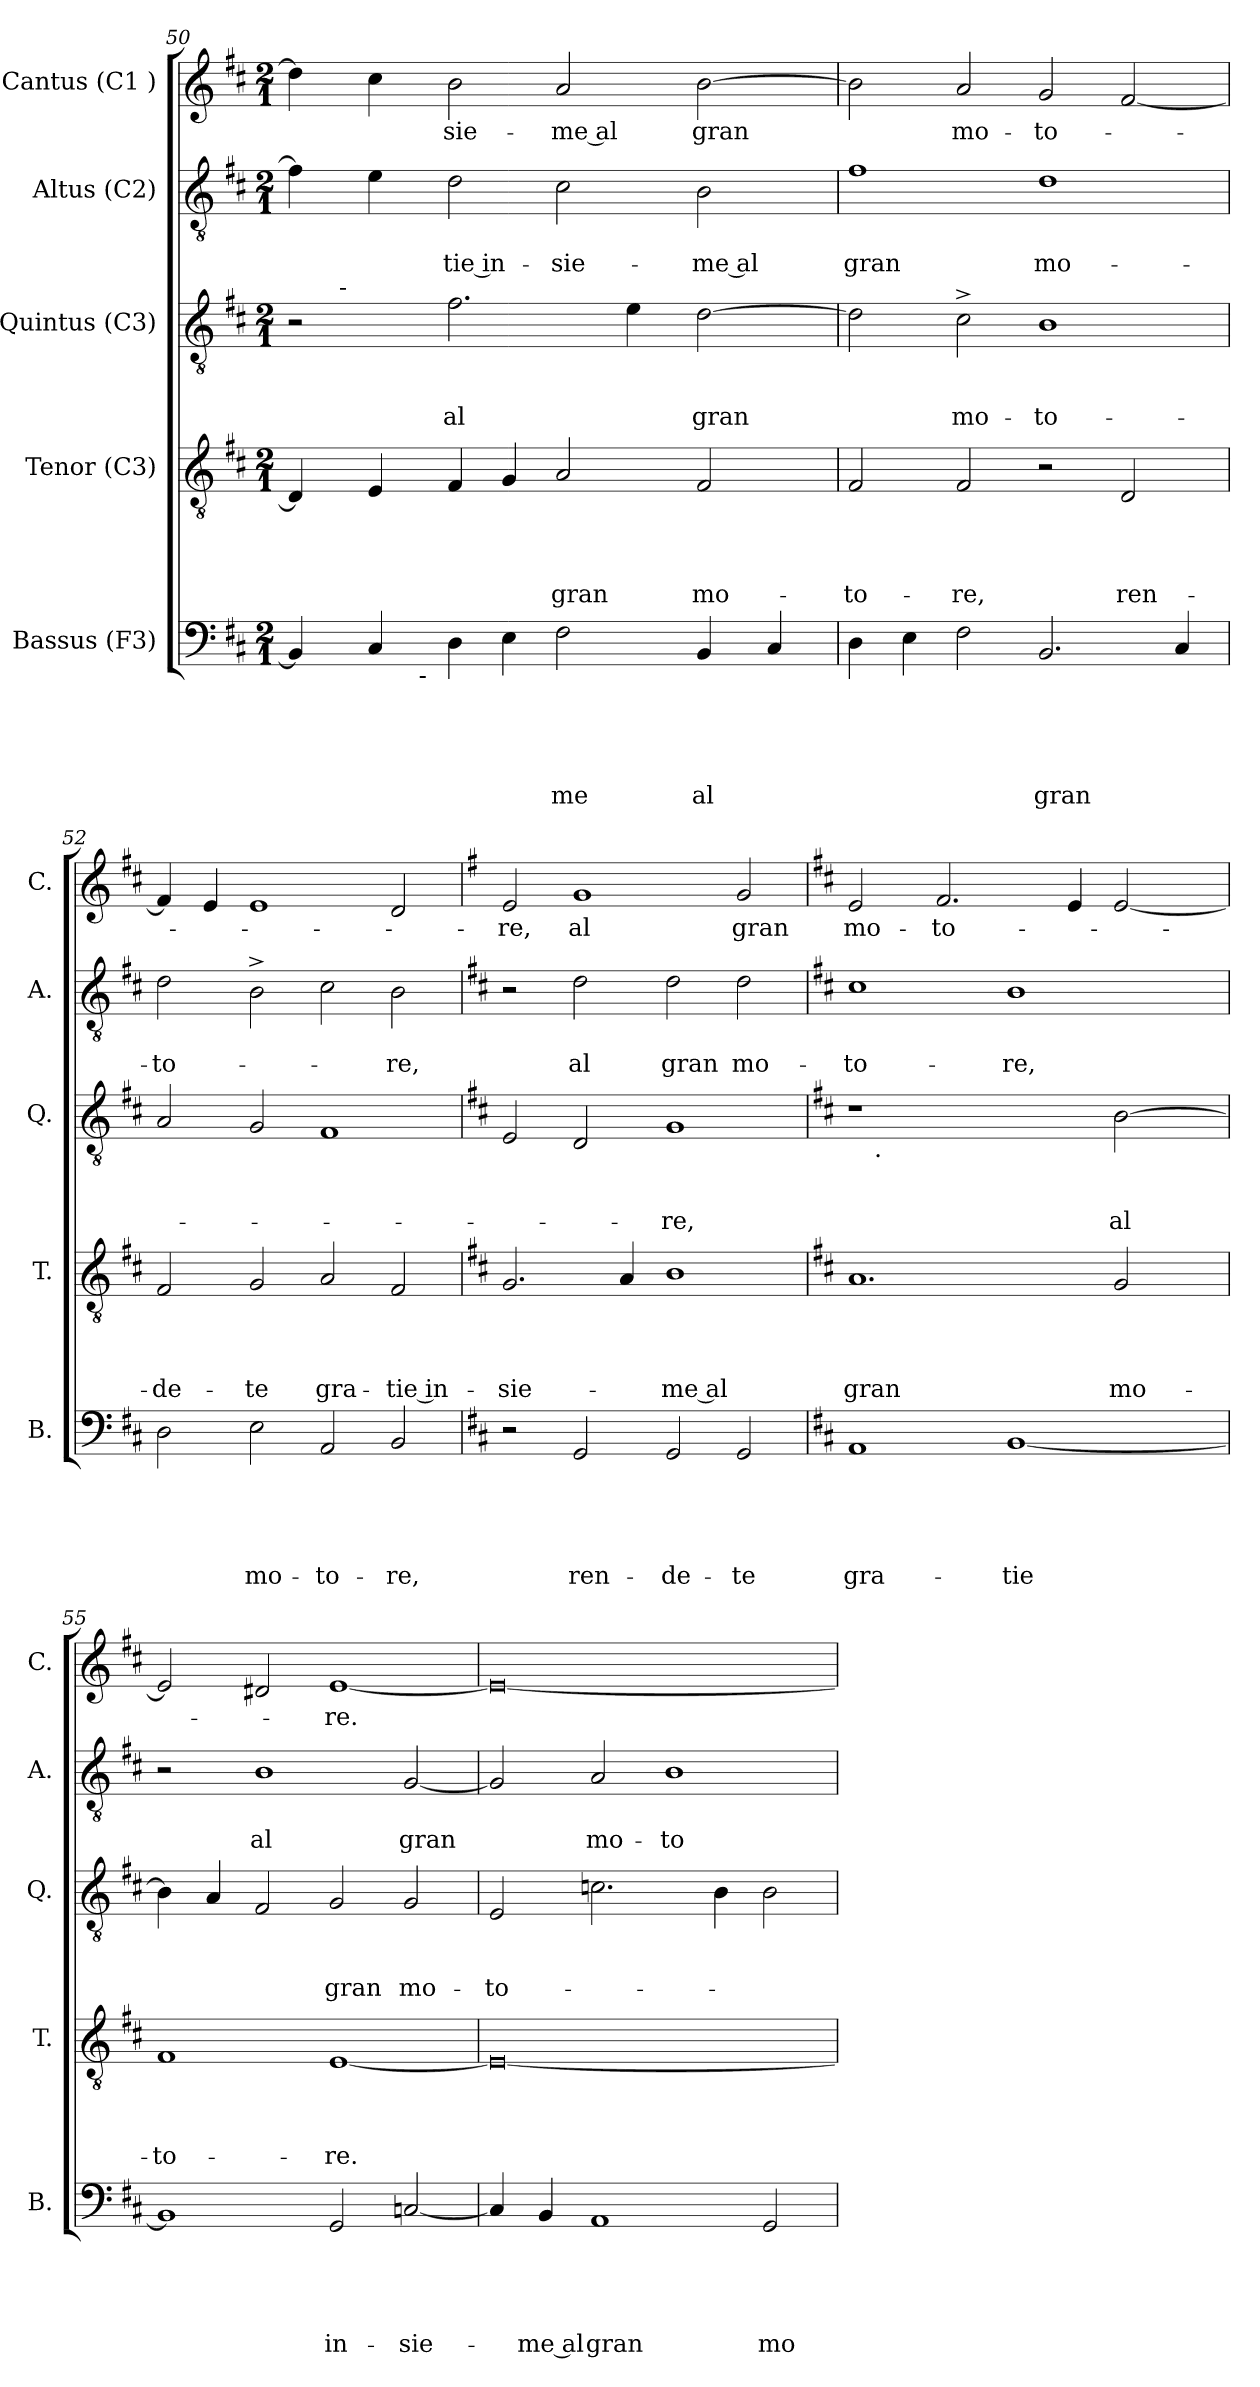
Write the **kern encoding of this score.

**kern	**text	**text	**text	**text	**text	**kern	**text	**text	**text	**text	**kern	**text	**text	**text	**kern	**text	**text	**kern	**text
*part5	*part5	*part5	*part5	*part5	*part5	*part4	*part4	*part4	*part4	*part4	*part3	*part3	*part3	*part3	*part2	*part2	*part2	*part1	*part1
*staff5	*staff5	*staff5	*staff5	*staff5	*staff5	*staff4	*staff4	*staff4	*staff4	*staff4	*staff3	*staff3	*staff3	*staff3	*staff2	*staff2	*staff2	*staff1	*staff1
*I"Bassus (F3)	*	*	*	*	*	*I"Tenor (C3)	*	*	*	*	*I"Quintus (C3)	*	*	*	*I"Altus (C2)	*	*	*I"Cantus (C1 )	*
*I'B.	*	*	*	*	*	*I'T.	*	*	*	*	*I'Q.	*	*	*	*I'A.	*	*	*I'C.	*
!!LO:PB:g=z
*clefF4	*	*	*	*	*	*clefGv2	*	*	*	*	*clefGv2	*	*	*	*clefGv2	*	*	*clefG2	*
*k[f#c#]	*	*	*	*	*	*k[f#c#]	*	*	*	*	*k[f#c#]	*	*	*	*k[f#c#]	*	*	*k[f#c#]	*
*D:	*	*	*	*	*	*D:	*	*	*	*	*D:	*	*	*	*D:	*	*	*D:	*
*M2/1	*	*	*	*	*	*M2/1	*	*	*	*	*M2/1	*	*	*	*M2/1	*	*	*M2/1	*
=50	=50	=50	=50	=50	=50	=50	=50	=50	=50	=50	=50	=50	=50	=50	=50	=50	=50	=50	=50
*^	*	*	*	*	*	*	*	*	*	*	*^	*	*	*	*	*	*	*	*
4BB/]	4ryy	.	.	.	.	.	4D/]	.	.	.	.	2r	8ryy	.	.	.	4f#\]	.	.	4dd\]	.
.	.	.	.	.	.	.	.	.	.	.	.	.	32ryy	.	.	.	.	.	.	.	.
!	!	!	!	!	!	!	!	!	!	!	!	!	!LO:TX:a:t=-	!	!	!	!	!	!	!	!
.	.	.	.	.	.	.	.	.	.	.	.	.	1ryy	.	.	.	.	.	.	.	.
4C#/	8ryy	.	.	.	.	.	4E/	.	.	.	.	.	.	.	.	.	4e\	.	.	4cc#\	.
.	32ryy	.	.	.	.	.	.	.	.	.	.	.	.	.	.	.	.	.	.	.	.
!	!LO:TX:b:t=-	!	!	!	!	!	!	!	!	!	!	!	!	!	!	!	!	!	!	!	!
.	1ryy	.	.	.	.	.	.	.	.	.	.	.	.	.	.	.	.	.	.	.	.
!	!	!	!	!	!	!	!	!	!	!	!	!	!	!	!	!LO:LY:b	!	!	!LO:LY:b:rj	!	!LO:LY:b
4D\	.	.	.	.	.	.	4F#/	.	.	.	.	2.f#\	.	.	.	al	2d\	.	-tie in-	2b\	-sie-
4E\	.	.	.	.	.	.	4G/	.	.	.	.	.	.	.	.	.	.	.	.	.	.
!	!	!	!	!	!	!LO:LY:b	!	!	!	!	!LO:LY:b	!	!	!	!	!	!	!	!LO:LY:b	!	!LO:LY:b:rj
2F#\	.	.	.	.	.	-me	2A/	.	.	.	gran	.	.	.	.	.	2c#\	.	-sie-	2a/	-me al
.	.	.	.	.	.	.	.	.	.	.	.	.	2ryy	.	.	.	.	.	.	.	.
.	.	.	.	.	.	.	.	.	.	.	.	4e\	.	.	.	.	.	.	.	.	.
.	2ryy	.	.	.	.	.	.	.	.	.	.	.	.	.	.	.	.	.	.	.	.
!	!	!	!	!	!	!LO:LY:b	!	!	!	!	!LO:LY:b	!	!	!	!	!LO:LY:b	!	!	!LO:LY:b:rj	!	!LO:LY:b
4BB/	.	.	.	.	.	al	2F#/	.	.	.	mo-	[>2d\	.	.	.	gran	2B\	.	-me al	[>2b\	gran
.	.	.	.	.	.	.	.	.	.	.	.	.	4ryy	.	.	.	.	.	.	.	.
4C#/	.	.	.	.	.	.	.	.	.	.	.	.	.	.	.	.	.	.	.	.	.
.	16.ryy	.	.	.	.	.	.	.	.	.	.	.	16.ryy	.	.	.	.	.	.	.	.
=51	=51	=51	=51	=51	=51	=51	=51	=51	=51	=51	=51	=51	=51	=51	=51	=51	=51	=51	=51	=51	=51
!	!	!	!	!	!	!	!	!	!	!	!LO:LY:b	!	!	!	!	!	!	!	!LO:LY:b	!	!
*v	*v	*	*	*	*	*	*	*	*	*	*	*v	*v	*	*	*	*	*	*	*	*
4D\	.	.	.	.	.	2F#/	.	.	.	-to-	2d\]	.	.	.	1f#	.	gran	2b\]	.
4E\	.	.	.	.	.	.	.	.	.	.	.	.	.	.	.	.	.	.	.
!	!	!	!	!	!	!	!	!	!	!LO:LY:b	!	!	!	!LO:LY:b	!	!	!	!	!LO:LY:b
2F#\	.	.	.	.	.	2F#/	.	.	.	-re,	2c#^>\	.	.	mo-	.	.	.	2a/	mo-
!	!	!	!	!	!LO:LY:b	!	!	!	!	!	!	!	!	!LO:LY:b	!	!	!LO:LY:b	!	!LO:LY:b
2.BB/	.	.	.	.	gran	2r	.	.	.	.	1B	.	.	-to-	1d	.	mo-	2g/	-to-
!	!	!	!	!	!	!	!	!	!	!LO:LY:b	!	!	!	!	!	!	!	!	!
.	.	.	.	.	.	2D/	.	.	.	ren-	.	.	.	.	.	.	.	[<2f#/	.
4C#/	.	.	.	.	.	.	.	.	.	.	.	.	.	.	.	.	.	.	.
=52	=52	=52	=52	=52	=52	=52	=52	=52	=52	=52	=52	=52	=52	=52	=52	=52	=52	=52	=52
!	!	!	!	!	!	!	!	!	!	!LO:LY:b	!	!	!	!	!	!	!LO:LY:b	!	!
2D\	.	.	.	.	.	2F#/	.	.	.	-de-	2A/	.	.	.	2d\	.	-to-	4f#/]	.
.	.	.	.	.	.	.	.	.	.	.	.	.	.	.	.	.	.	4e/	.
!	!	!	!	!	!LO:LY:b	!	!	!	!	!LO:LY:b	!	!	!	!	!	!	!	!	!
2E\	.	.	.	.	mo-	2G/	.	.	.	-te	2G/	.	.	.	2B^>\	.	.	1e	.
!	!	!	!	!	!LO:LY:b	!	!	!	!	!LO:LY:b	!	!	!	!	!	!	!	!	!
2AA/	.	.	.	.	-to-	2A/	.	.	.	gra-	1F#	.	.	.	2c#\	.	.	.	.
!	!	!	!	!	!LO:LY:b	!	!	!	!	!LO:LY:b:rj	!	!	!	!	!	!	!LO:LY:b	!	!
2BB/	.	.	.	.	-re,	2F#/	.	.	.	-tie in-	.	.	.	.	2B\	.	-re,	2d/	.
=53	=53	=53	=53	=53	=53	=53	=53	=53	=53	=53	=53	=53	=53	=53	=53	=53	=53	=53	=53
*	*	*	*	*	*	*	*	*	*	*	*	*	*	*	*	*	*	*k[f#]	*
*	*	*	*	*	*	*	*	*	*	*	*	*	*	*	*	*	*	*G:	*
!	!	!	!	!	!	!	!	!	!	!LO:LY:b	!	!	!	!	!	!	!	!	!LO:LY:b
2r	.	.	.	.	.	2.G/	.	.	.	-sie-	2E/	.	.	.	2r	.	.	2e/	-re,
!	!	!	!	!	!LO:LY:b	!	!	!	!	!	!	!	!	!	!	!	!LO:LY:b	!	!LO:LY:b
2GG/	.	.	.	.	ren-	.	.	.	.	.	2D/	.	.	.	2d\	.	al	1g	al
.	.	.	.	.	.	4A/	.	.	.	.	.	.	.	.	.	.	.	.	.
!	!	!	!	!	!LO:LY:b	!	!	!	!	!LO:LY:b:rj	!	!	!	!LO:LY:b	!	!	!LO:LY:b	!	!
2GG/	.	.	.	.	-de-	1B	.	.	.	-me al	1G	.	.	-re,	2d\	.	gran	.	.
!	!	!	!	!	!LO:LY:b	!	!	!	!	!	!	!	!	!	!	!	!LO:LY:b	!	!LO:LY:b
2GG/	.	.	.	.	-te	.	.	.	.	.	.	.	.	.	2d\	.	mo-	2g/	gran
!!LO:LB:g=z
=54	=54	=54	=54	=54	=54	=54	=54	=54	=54	=54	=54	=54	=54	=54	=54	=54	=54	=54	=54
*	*	*	*	*	*	*	*	*	*	*	*	*	*	*	*	*	*	*k[f#c#]	*
*	*	*	*	*	*	*	*	*	*	*	*	*	*	*	*	*	*	*D:	*
!	!	!	!	!	!LO:LY:b	!	!	!	!	!LO:LY:b	!	!	!	!	!	!	!LO:LY:b	!	!LO:LY:b
*	*	*	*	*	*	*	*	*	*	*	*^	*	*	*	*	*	*	*	*
1AA	.	.	.	.	gra-	1.A	.	.	.	gran	1r	16.ryy	.	.	.	1c#	.	-to-	2e/	mo-
!	!	!	!	!	!	!	!	!	!	!	!	!LO:TX:b:t=.	!	!	!	!	!	!	!	!
.	.	.	.	.	.	.	.	.	.	.	.	1ryy	.	.	.	.	.	.	.	.
!	!	!	!	!	!	!	!	!	!	!	!	!	!	!	!	!	!	!	!	!LO:LY:b
.	.	.	.	.	.	.	.	.	.	.	.	.	.	.	.	.	.	.	2.f#/	-to-
!	!	!	!	!	!LO:LY:b	!	!	!	!	!	!	!	!	!	!	!	!	!LO:LY:b	!	!
[<1BB	.	.	.	.	-tie	.	.	.	.	.	2ryy	.	.	.	.	1B	.	-re,	.	.
.	.	.	.	.	.	.	.	.	.	.	.	2ryy	.	.	.	.	.	.	.	.
.	.	.	.	.	.	.	.	.	.	.	.	.	.	.	.	.	.	.	4e/	.
!	!	!	!	!	!	!	!	!	!	!LO:LY:b	!	!	!	!	!LO:LY:b	!	!	!	!	!
.	.	.	.	.	.	2G/	.	.	.	mo-	[>2B\	.	.	.	al	.	.	.	[<2e/	.
.	.	.	.	.	.	.	.	.	.	.	.	4ryy	.	.	.	.	.	.	.	.
.	.	.	.	.	.	.	.	.	.	.	.	8ryy	.	.	.	.	.	.	.	.
.	.	.	.	.	.	.	.	.	.	.	.	32ryy	.	.	.	.	.	.	.	.
=55	=55	=55	=55	=55	=55	=55	=55	=55	=55	=55	=55	=55	=55	=55	=55	=55	=55	=55	=55	=55
!	!	!	!	!	!	!	!	!	!	!LO:LY:b	!	!	!	!	!	!	!	!	!	!
*	*	*	*	*	*	*	*	*	*	*	*v	*v	*	*	*	*	*	*	*	*
1BB]	.	.	.	.	.	1F#	.	.	.	-to-	4B\]	.	.	.	2r	.	.	2e/]	.
.	.	.	.	.	.	.	.	.	.	.	4A/	.	.	.	.	.	.	.	.
!	!	!	!	!	!	!	!	!	!	!	!	!	!	!	!	!	!LO:LY:b	!	!
.	.	.	.	.	.	.	.	.	.	.	2F#/	.	.	.	1B	.	al	2d#/	.
!	!	!	!	!	!LO:LY:b	!	!	!	!	!LO:LY:b	!	!	!	!LO:LY:b	!	!	!	!	!LO:LY:b
2GG/	.	.	.	.	in-	[<1E	.	.	.	-re.	2G/	.	.	gran	.	.	.	[<1e	-re.
!	!	!	!	!	!LO:LY:b	!	!	!	!	!	!	!	!	!LO:LY:b	!	!	!LO:LY:b	!	!
[<2Cn/	.	.	.	.	-sie-	.	.	.	.	.	2G/	.	.	mo-	[<2G/	.	gran	.	.
=56	=56	=56	=56	=56	=56	=56	=56	=56	=56	=56	=56	=56	=56	=56	=56	=56	=56	=56	=56
!	!	!	!	!	!	!	!	!	!	!	!	!	!	!LO:LY:b	!	!	!	!	!
4C/]	.	.	.	.	.	0E_	.	.	.	.	2E/	.	.	-to-	2G/]	.	.	0e_	.
!	!	!	!	!	!LO:LY:b:rj	!	!	!	!	!	!	!	!	!	!	!	!	!	!
4BB/	.	.	.	.	-me al	.	.	.	.	.	.	.	.	.	.	.	.	.	.
!	!	!	!	!	!LO:LY:b	!	!	!	!	!	!	!	!	!	!	!	!LO:LY:b	!	!
1AA	.	.	.	.	gran	.	.	.	.	.	2.c\	.	.	.	2A/	.	mo-	.	.
!	!	!	!	!	!	!	!	!	!	!	!	!	!	!	!	!	!LO:LY:b	!	!
.	.	.	.	.	.	.	.	.	.	.	.	.	.	.	1B	.	-to-	.	.
.	.	.	.	.	.	.	.	.	.	.	4B\	.	.	.	.	.	.	.	.
!	!	!	!	!	!LO:LY:b	!	!	!	!	!	!	!	!	!	!	!	!	!	!
2GG/	.	.	.	.	mo-	.	.	.	.	.	2B\	.	.	.	.	.	.	.	.
=	=	=	=	=	=	=	=	=	=	=	=	=	=	=	=	=	=	=	=
*-	*-	*-	*-	*-	*-	*-	*-	*-	*-	*-	*-	*-	*-	*-	*-	*-	*-	*-	*-
